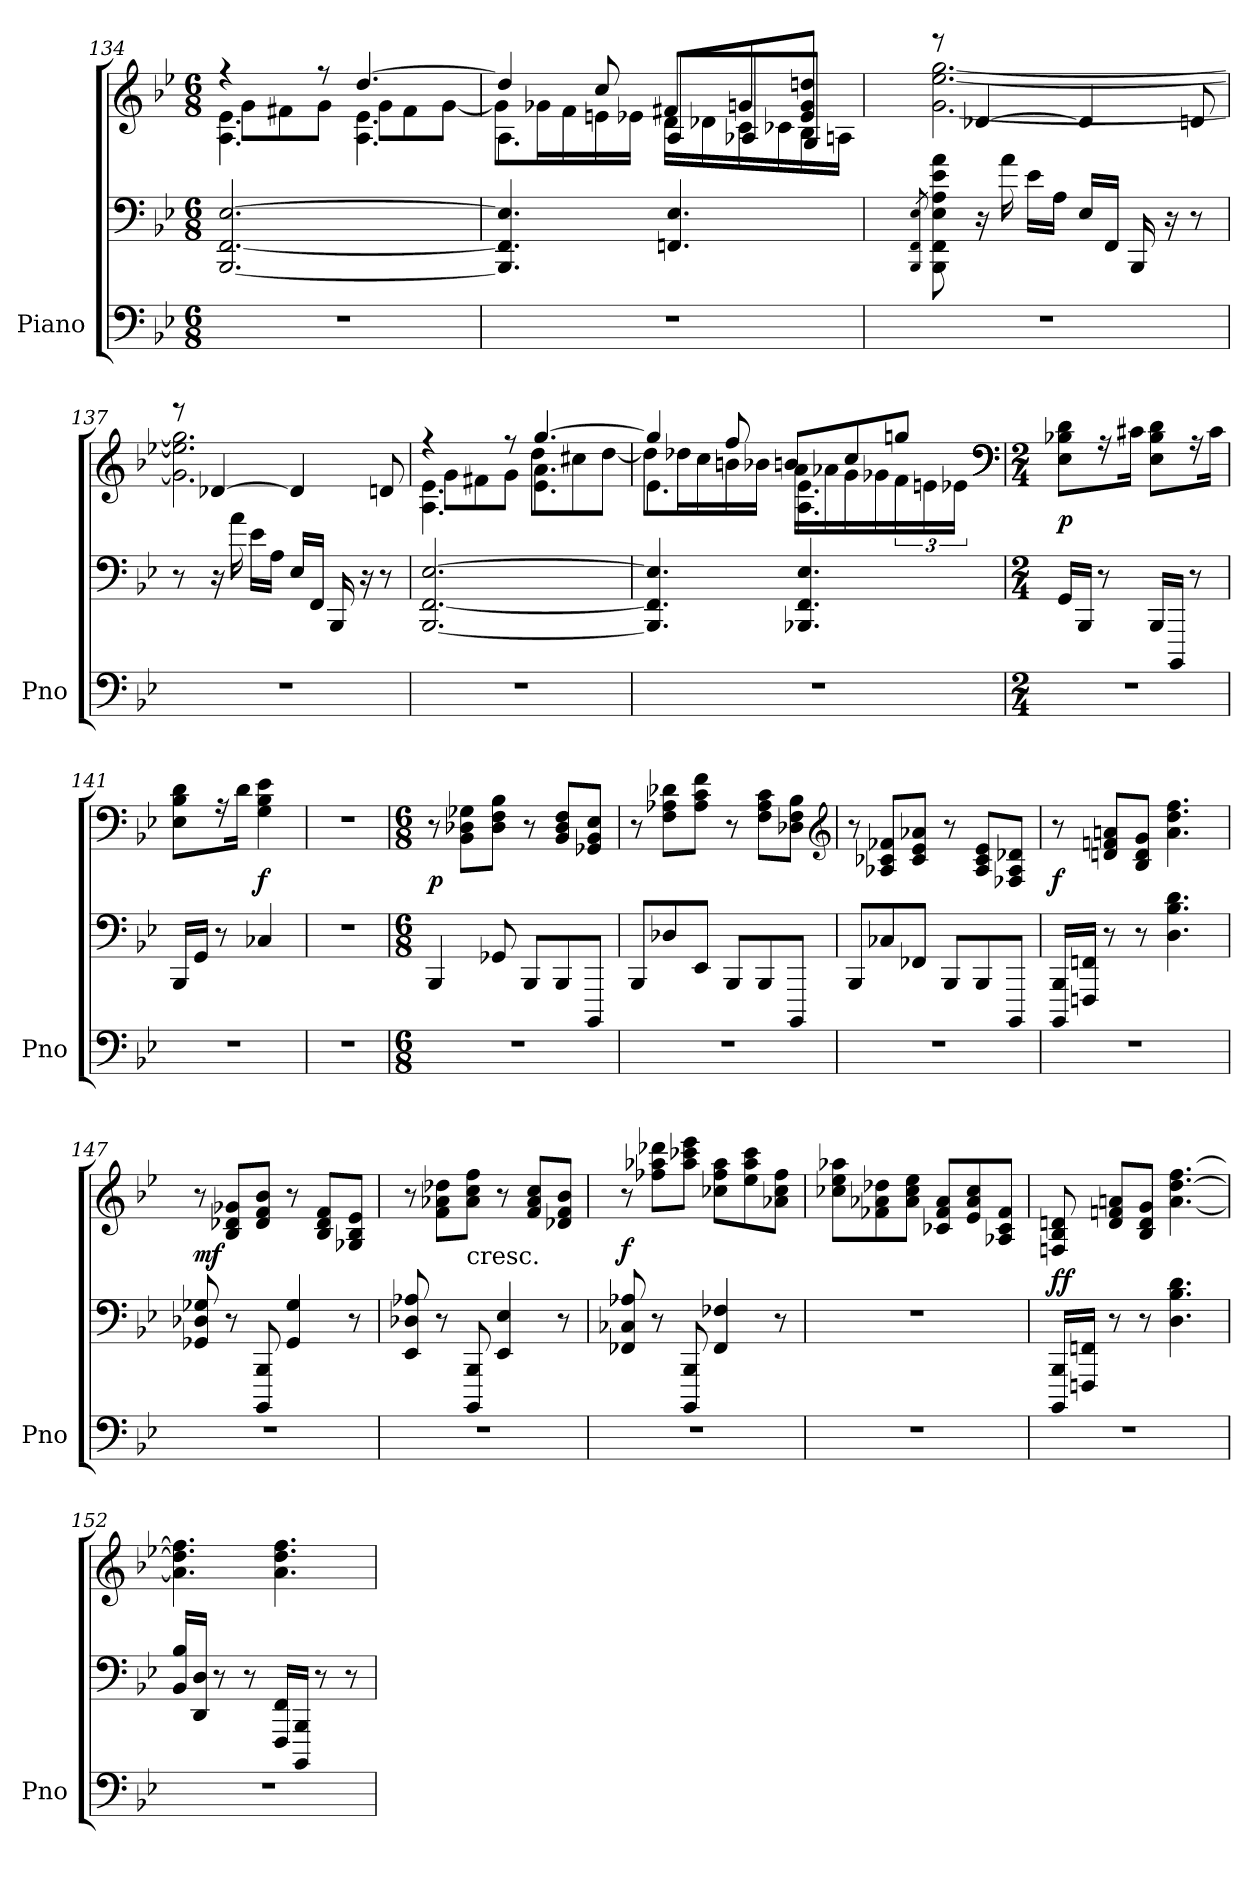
**kern	**kern	**kern	**dynam
*part1	*part1	*part1	*part1
*staff3	*staff2	*staff1	*staff1/2/3
*I"Piano	*	*	*
*I'Pno	*	*	*
*clefF4	*clefF4	*clefG2	*
*k[b-e-]	*k[b-e-]	*k[b-e-]	*
*M6/8	*M6/8	*M6/8	*
=134	=134	=134	=134
*	*	*^	*
*	*	*	*^	*
2.r	[2.BBB- [2.FF [2.E-	4.A\ 4.e-\	8gL	4rff	.
.	.	.	8f#X	.	.
.	.	.	8gJ	8rff	.
.	.	4.A\ 4.e-\	8gL	[4.dd	.
.	.	.	8f#	.	.
.	.	.	[8gJ	.	.
=135	=135	=135	=135	=135	=135
2.r	4.BBB-] 4.FF] 4.E-]	4.A\	8gL]	4dd]	.
.	.	.	16g-XL	.	.
.	.	.	16f	.	.
.	.	.	16en	8cc	.
.	.	.	16e-XJJ	.	.
.	4.FFn/ 4.E-/	8A\L	16dLL	8f#XL	.
.	.	.	16d-X	.	.
.	.	8A-X	16c	8gn	.
.	.	.	16c-X	.	.
.	.	8G/J	16B-	8e- 8g 8ddnJ	.
.	.	.	16AnJJ	.	.
*	*	*v	*v	*v	*
=136	=136	=136	=136
.	8qBBB- 8qFF 8qE-	.	.
*	*	*^	*
2.r	8BBB-] 8FF] 8E-] 8A 8e- 8a	8r	[2.g [2.ee- [2.gg	.
.	16r	[4d-X	.	.
.	16a	.	.	.
.	16e-LL	.	.	.
.	16AJJ	.	.	.
.	16E-LL	4d-]	.	.
.	16FFJJ	.	.	.
.	16BBB-	.	.	.
.	16r	.	.	.
.	8r	8dn	.	.
=137	=137	=137	=137	=137
2.r	8r	8r	2.g] 2.ee-] 2.gg]	.
.	16r	[4d-X	.	.
.	16a	.	.	.
.	16e-LL	.	.	.
.	16AJJ	.	.	.
.	16E-LL	4d-]	.	.
.	16FFJJ	.	.	.
.	16BBB-	.	.	.
.	16r	.	.	.
.	8r	8dn	.	.
=138	=138	=138	=138	=138
*	*	*	*^	*
2.r	[2.BBB- [2.FF [2.E-	4.A\ 4.e-\	8gL	4rff	.
.	.	.	8f#X	.	.
.	.	.	8gJ	8rff	.
.	.	4.e-\ 4.a\	8ddL	[4.gg	.
.	.	.	8cc#X	.	.
.	.	.	[8ddJ	.	.
=139	=139	=139	=139	=139	=139
2.r	4.BBB-] 4.FF] 4.E-]	4.e-\	8ddL]	4gg]	.
.	.	.	16dd-XL	.	.
.	.	.	16cc	.	.
.	.	.	16bn	8ff	.
.	.	.	16b-XJJ	.	.
.	4.BBB-X 4.FF 4.E-	4.A\ 4.e-\	16aLL	8bnL	.
.	.	.	16a-X	.	.
.	.	.	16g	8cc	.
.	.	.	16g-X	.	.
.	.	.	24f	8ggnJ	.
.	.	.	24en	.	.
.	.	.	24e-XJJ	.	.
*	*	*v	*v	*v	*
*	*	*clefF4	*
=140	=140	=140	=140
*M2/4	*M2/4	*M2/4	*
2r	16GGLL	8E- 8B-X 8dL	p
.	16BBB-JJ	.	.
.	8r	16r	.
.	.	16c#XJk	.
.	16BBB-LL	8E- 8B- 8dL	.
.	16BBBB-JJ	.	.
.	8r	16r	.
.	.	16c#Jk	.
=141	=141	=141	=141
2r	16BBB-LL	8E- 8B- 8dL	.
.	16GGJJ	.	.
.	8r	16r	.
.	.	16dJk	.
.	4C-X	4G 4B- 4e-	f
=142	=142	=142	=142
2r	2r	2r	.
=143	=143	=143	=143
*M6/8	*M6/8	*M6/8	*
2.r	4BBB-	8r	p
.	.	8BB- 8D-X 8G-XL	.
.	8GG-X	8D- 8F 8B-J	.
.	8BBB-L	8r	.
.	8BBB-	8BB- 8D- 8FL	.
.	8BBBB-J	8GG-X 8BB- 8E-J	.
=144	=144	=144	=144
2.r	8BBB-L	8r	.
.	8D-X	8F 8A-X 8d-XL	.
.	8EE-J	8A- 8c 8fJ	.
.	8BBB-L	8r	.
.	8BBB-	8F 8A- 8cL	.
.	8BBBB-J	8D-X 8F 8B-J	.
*	*	*clefG2	*
=145	=145	=145	=145
2.r	8BBB-L	8r	.
.	8C-X	8A-X 8c-X 8f-XL	.
.	8FF-XJ	8c- 8e- 8a-XJ	.
.	8BBB-L	8r	.
.	8BBB-	8A- 8c- 8e-L	.
.	8BBBB-J	8F-X 8A- 8d-XJ	.
=146	=146	=146	=146
2.r	16BBBB- 16BBB-LL	8r	f
.	16FFFn 16FFnJJ	.	.
.	8r	8dn 8fn 8anL	.
.	8r	8B- 8d 8gJ	.
.	4.D 4.B- 4.d	4.a 4.dd 4.ff	.
=147	=147	=147	=147
2.r	8GG-X 8D-X 8G-X	8r	mf
.	8r	8B- 8d-X 8g-XL	.
.	8BBBB- 8BBB-	8d- 8f 8b-J	.
.	4GG- 4G-	8r	.
.	.	8B- 8d- 8fL	.
.	8r	8G-X 8B- 8e-J	.
=148	=148	=148	=148
2.r	8EE- 8D-X 8A-X	8r	.
.	8r	8f 8a-X 8dd-XL	.
!	!	!LO:TX:c:t=cresc.	!
.	8BBBB- 8BBB-	8a- 8cc 8ffJ	.
.	4EE- 4E-	8r	.
.	.	8f 8a- 8ccL	.
.	8r	8d-X 8f 8b-J	.
=149	=149	=149	=149
2.r	8FF-X 8C-X 8A-X	8r	f
.	8r	8ff-X 8aa-X 8ddd-XL	.
.	8BBBB- 8BBB-	8aa- 8ccc-X 8eee-J	.
.	4FF- 4F-X	8cc-X 8ff- 8aa-L	.
.	.	8ee- 8aa- 8ccc-	.
.	8r	8a-X 8cc- 8ff-J	.
=150	=150	=150	=150
2.r	2.r	8cc-X 8ee- 8aa-XL	.
.	.	8f-X 8a-X 8dd-X	.
.	.	8a- 8cc- 8ee-J	.
.	.	8c-X 8f- 8a-L	.
.	.	8e- 8a- 8cc-	.
.	.	8A-X 8c- 8f-J	.
=151	=151	=151	=151
2.r	16BBBB- 16BBB-LL	8Fn 8B- 8dn	ff
.	16FFFn 16FFnJJ	.	.
.	8r	8d 8fn 8anL	.
.	8r	8B- 8d 8gJ	.
.	4.D 4.B- 4.d	[4.a [4.dd [4.ff	.
=152	=152	=152	=152
2.r	16BB- 16B-LL	4.a] 4.dd] 4.ff]	.
.	16DD 16DJJ	.	.
.	8r	.	.
.	8r	.	.
.	16FFF 16FFLL	4.a 4.dd 4.ff	.
.	16BBBB- 16BBB-JJ	.	.
.	8r	.	.
.	8r	.	.
=	=	=	=
*-	*-	*-	*-
